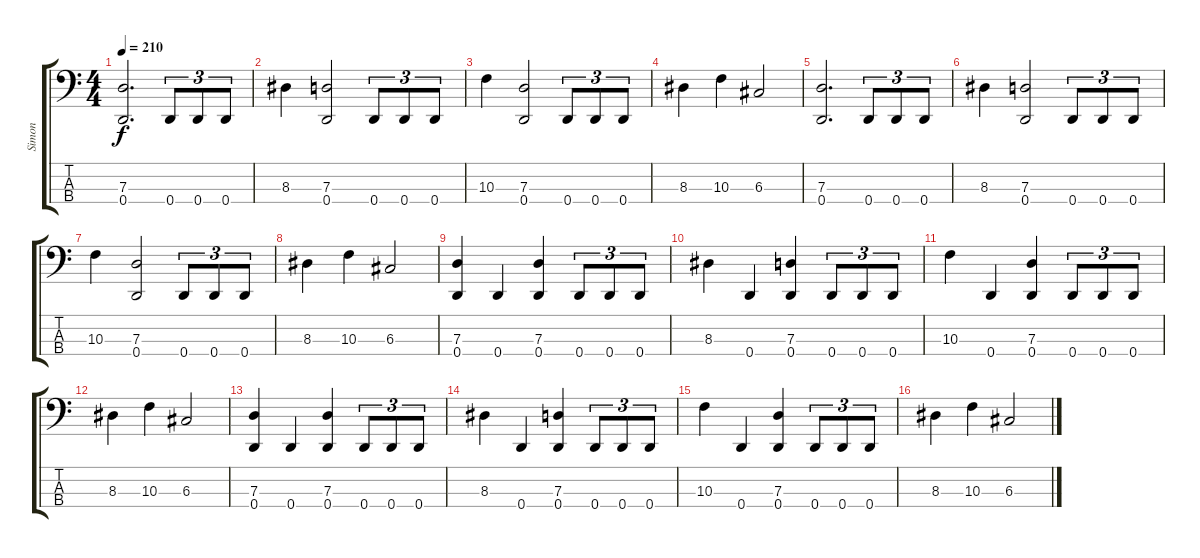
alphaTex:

\track ("Simon" "Simon") {instrument electricbassfinger}
\staff {score tabs}
\tuning (F2 C2 G1 D1) {hide}
\ts (4 4)
\tempo 210
\clef f4
\ks c
(7.3 0.4).2{d dy f} 0.4.8{tu (3 2)} 0.4.8{tu (3 2)} 0.4.8{tu (3 2)} |
8.3.4 (7.3 0.4).2 0.4.8{tu (3 2)} 0.4.8{tu (3 2)} 0.4.8{tu (3 2)} |
10.3.4 (7.3 0.4).2 0.4.8{tu (3 2)} 0.4.8{tu (3 2)} 0.4.8{tu (3 2)} |
8.3.4 10.3.4 6.3.2 |
(7.3 0.4).2{d} 0.4.8{tu (3 2)} 0.4.8{tu (3 2)} 0.4.8{tu (3 2)} |
8.3.4 (7.3 0.4).2 0.4.8{tu (3 2)} 0.4.8{tu (3 2)} 0.4.8{tu (3 2)} |
10.3.4 (7.3 0.4).2 0.4.8{tu (3 2)} 0.4.8{tu (3 2)} 0.4.8{tu (3 2)} |
8.3.4 10.3.4 6.3.2 |
(7.3 0.4).4 0.4.4 (7.3 0.4).4 0.4.8{tu (3 2)} 0.4.8{tu (3 2)} 0.4.8{tu (3 2)} |
8.3.4 0.4.4 (7.3 0.4).4 0.4.8{tu (3 2)} 0.4.8{tu (3 2)} 0.4.8{tu (3 2)} |
10.3.4 0.4.4 (7.3 0.4).4 0.4.8{tu (3 2)} 0.4.8{tu (3 2)} 0.4.8{tu (3 2)} |
8.3.4 10.3.4 6.3.2 |
(7.3 0.4).4 0.4.4 (7.3 0.4).4 0.4.8{tu (3 2)} 0.4.8{tu (3 2)} 0.4.8{tu (3 2)} |
8.3.4 0.4.4 (7.3 0.4).4 0.4.8{tu (3 2)} 0.4.8{tu (3 2)} 0.4.8{tu (3 2)} |
10.3.4 0.4.4 (7.3 0.4).4 0.4.8{tu (3 2)} 0.4.8{tu (3 2)} 0.4.8{tu (3 2)} |
8.3.4 10.3.4 6.3.2
